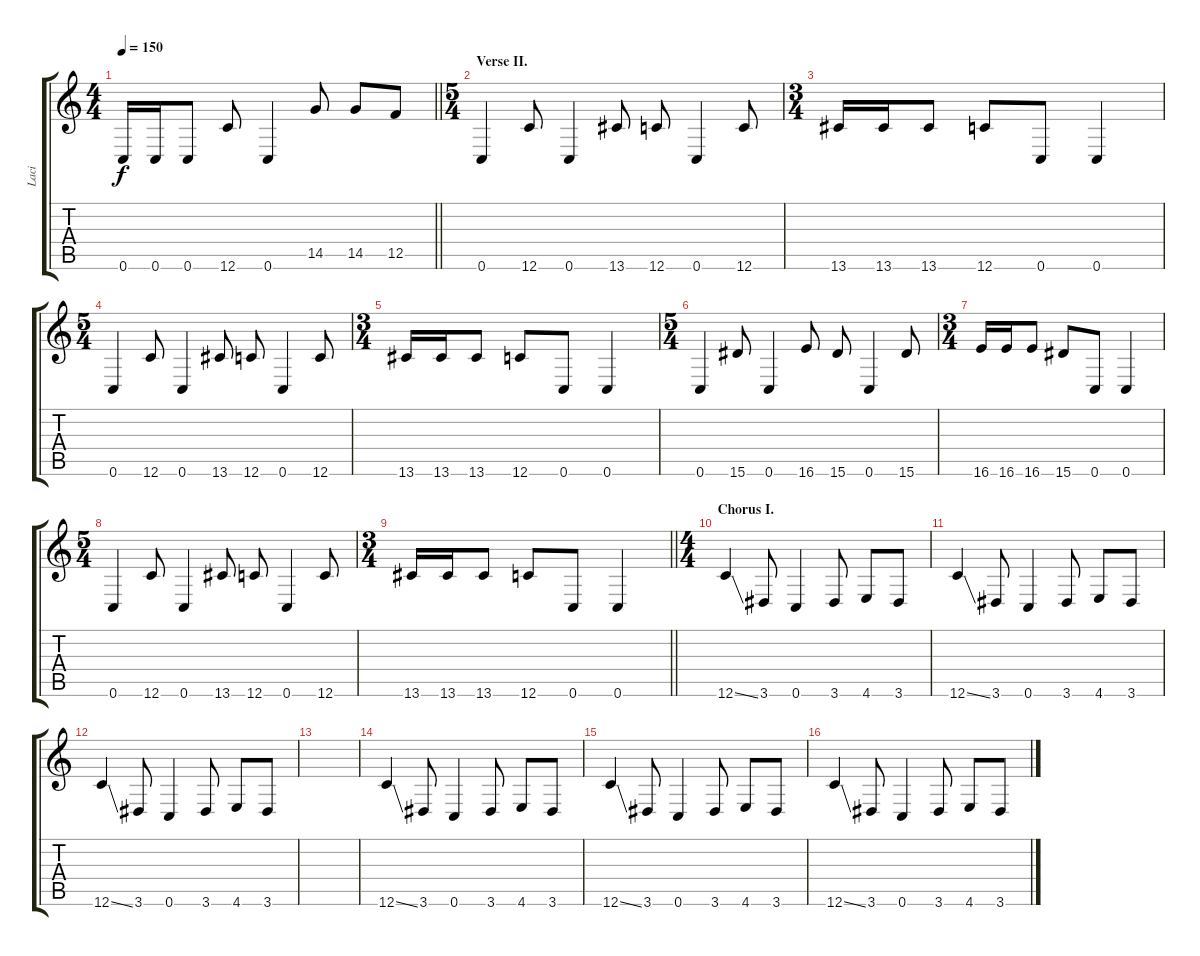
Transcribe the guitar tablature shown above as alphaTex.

\track ("Laci" "Laci") {instrument distortionguitar}
\staff {score tabs}
\tuning (C4 G3 Eb3 Bb2 F2 C2) {hide}
\ts (4 4)
\tempo 150
\clef g2
\barLineRight lightlight
\ks c
0.6.16{dy f} 0.6.16 0.6.8 12.6.8 0.6.4 14.5.8 14.5.8 12.5.8 |
\ts (5 4)
\section ("" "Verse II.")
0.6.4 12.6.8 0.6.4 13.6.8 12.6.8 0.6.4 12.6.8 |
\ts (3 4)
13.6.16 13.6.16 13.6.8 12.6.8 0.6.8 0.6.4 |
\ts (5 4)
0.6.4 12.6.8 0.6.4 13.6.8 12.6.8 0.6.4 12.6.8 |
\ts (3 4)
13.6.16 13.6.16 13.6.8 12.6.8 0.6.8 0.6.4 |
\ts (5 4)
0.6.4 15.6.8 0.6.4 16.6.8 15.6.8 0.6.4 15.6.8 |
\ts (3 4)
16.6.16 16.6.16 16.6.8 15.6.8 0.6.8 0.6.4 |
\ts (5 4)
0.6.4 12.6.8 0.6.4 13.6.8 12.6.8 0.6.4 12.6.8 |
\ts (3 4)
\barLineRight lightlight
13.6.16 13.6.16 13.6.8 12.6.8 0.6.8 0.6.4 |
\ts (4 4)
\section ("" "Chorus I.")
12.6{ss}.4 3.6.8 0.6.4 3.6.8 4.6.8 3.6.8 |
12.6{ss}.4 3.6.8 0.6.4 3.6.8 4.6.8 3.6.8 |
12.6{ss}.4 3.6.8 0.6.4 3.6.8 4.6.8 3.6.8 |
|
12.6{ss}.4 3.6.8 0.6.4 3.6.8 4.6.8 3.6.8 |
12.6{ss}.4 3.6.8 0.6.4 3.6.8 4.6.8 3.6.8 |
12.6{ss}.4 3.6.8 0.6.4 3.6.8 4.6.8 3.6.8
